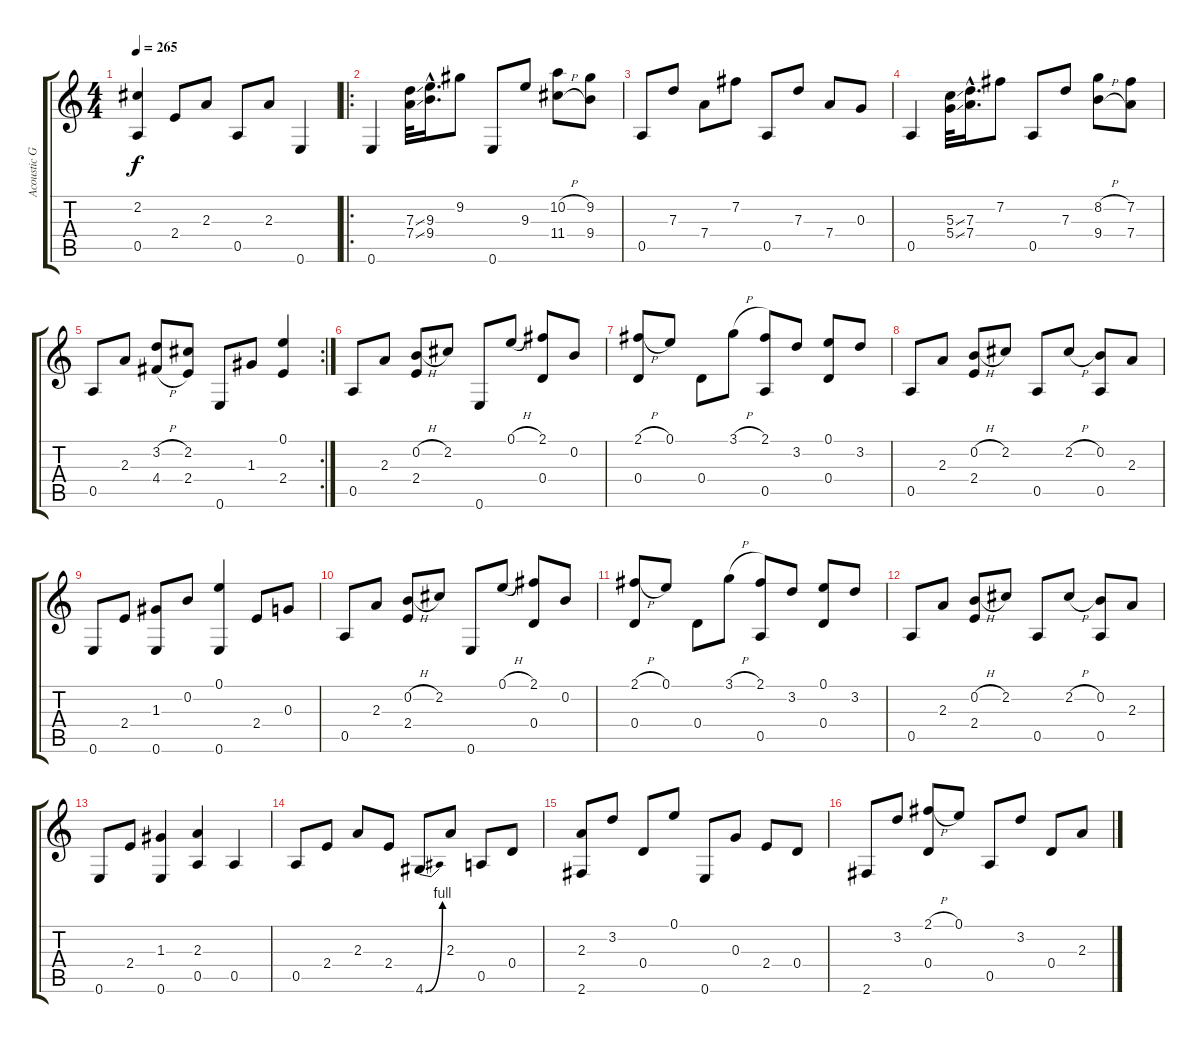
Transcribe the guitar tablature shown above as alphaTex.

\track ("Acoustic Guitar" "Acoustic G") {instrument acousticguitarsteel}
\staff {score tabs}
\tuning (E4 B3 G3 D3 A2 E2) {hide}
\ts (4 4)
\tempo 265
\clef g2
\ks c
(2.2 0.5).4{dy f} 2.4.8 2.3.8 0.5.8 2.3.8 0.6.4 |
\ro
0.6.4 (7.3{ss} 7.4{ss}).32 (9.3{hac} 9.4{hac}).16{d} 9.2.8 0.6.8 9.3.8 (10.2{h} 11.4{h}).8 (9.2 9.4).8 |
0.5.8 7.3.8 7.4.8 7.2.8 0.5.8 7.3.8 7.4.8 0.3.8 |
0.5.4 (5.3{ss} 5.4{ss}).32 (7.3{hac} 7.4{hac}).16{d} 7.2.8 0.5.8 7.3.8 (8.2{h} 9.4{h}).8 (7.2 7.4).8 |
\rc 2
0.5.8 2.3.8 (3.2{h} 4.4{h}).8 (2.2 2.4).8 0.6.8 1.3.8 (0.1 2.4).4 |
0.5.8 2.3.8 (0.2{h} 2.4).8 2.2.8 0.6.8 0.1{h}.8 (2.1 0.4).8 0.2.8 |
(2.1{h} 0.4).8 0.1.8 0.4.8 3.1{h}.8 (2.1 0.5).8 3.2.8 (0.1 0.4).8 3.2.8 |
0.5.8 2.3.8 (0.2{h} 2.4).8 2.2.8 0.5.8 2.2{h}.8 (0.2 0.5).8 2.3.8 |
0.6.8 2.4.8 (1.3 0.6).8 0.2.8 (0.1 0.6).4 2.4.8 0.3.8 |
0.5.8 2.3.8 (0.2{h} 2.4).8 2.2.8 0.6.8 0.1{h}.8 (2.1 0.4).8 0.2.8 |
(2.1{h} 0.4).8 0.1.8 0.4.8 3.1{h}.8 (2.1 0.5).8 3.2.8 (0.1 0.4).8 3.2.8 |
0.5.8 2.3.8 (0.2{h} 2.4).8 2.2.8 0.5.8 2.2{h}.8 (0.2 0.5).8 2.3.8 |
0.6.8 2.4.8 (1.3 0.6).4 (2.3 0.5).4 0.5.4 |
0.5.8 2.4.8 2.3.8 2.4.8 4.6{be (bend 0 0 60 4)}.8 2.3.8 0.5.8 0.4.8 |
(2.3 2.6).8 3.2.8 0.4.8 0.1.8 0.6.8 0.3.8 2.4.8 0.4.8 |
2.6.8 3.2.8 (2.1{h} 0.4).8 0.1.8 0.5.8 3.2.8 0.4.8 2.3.8
